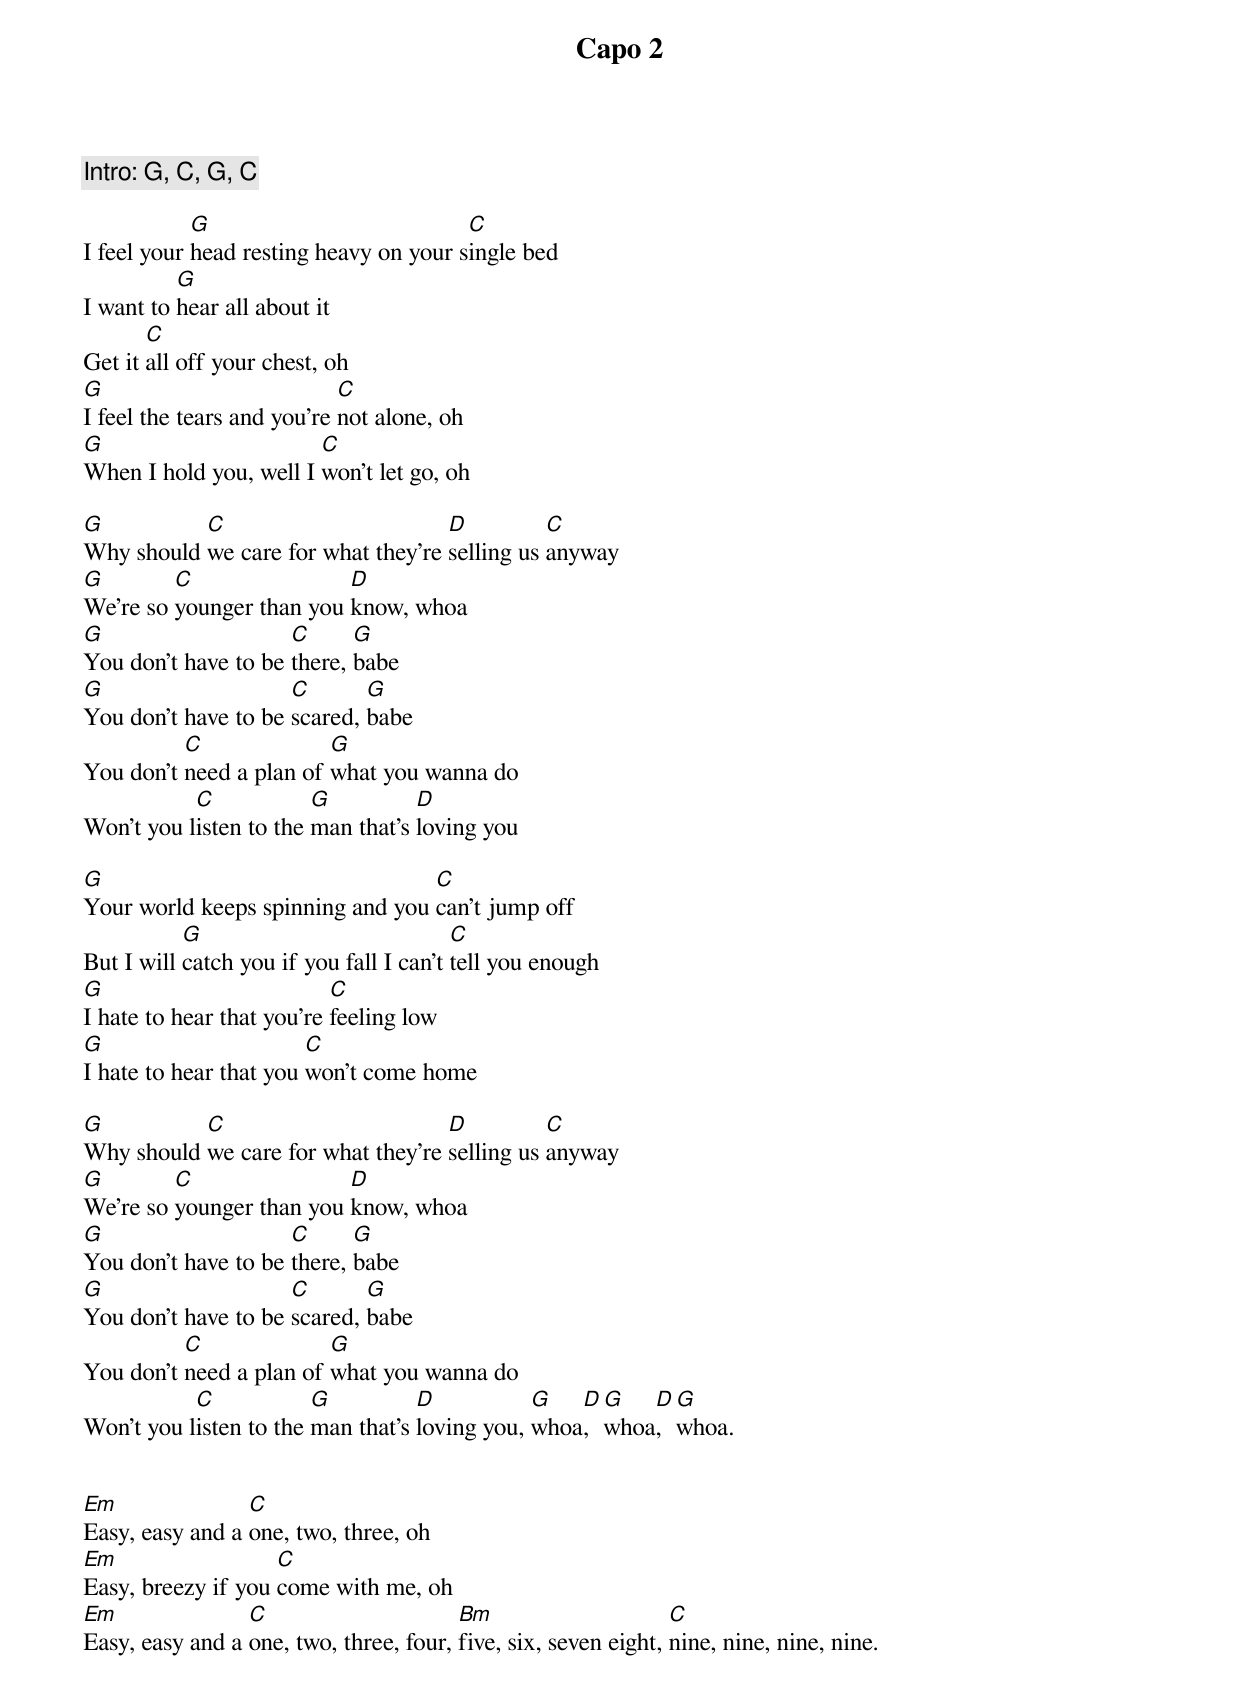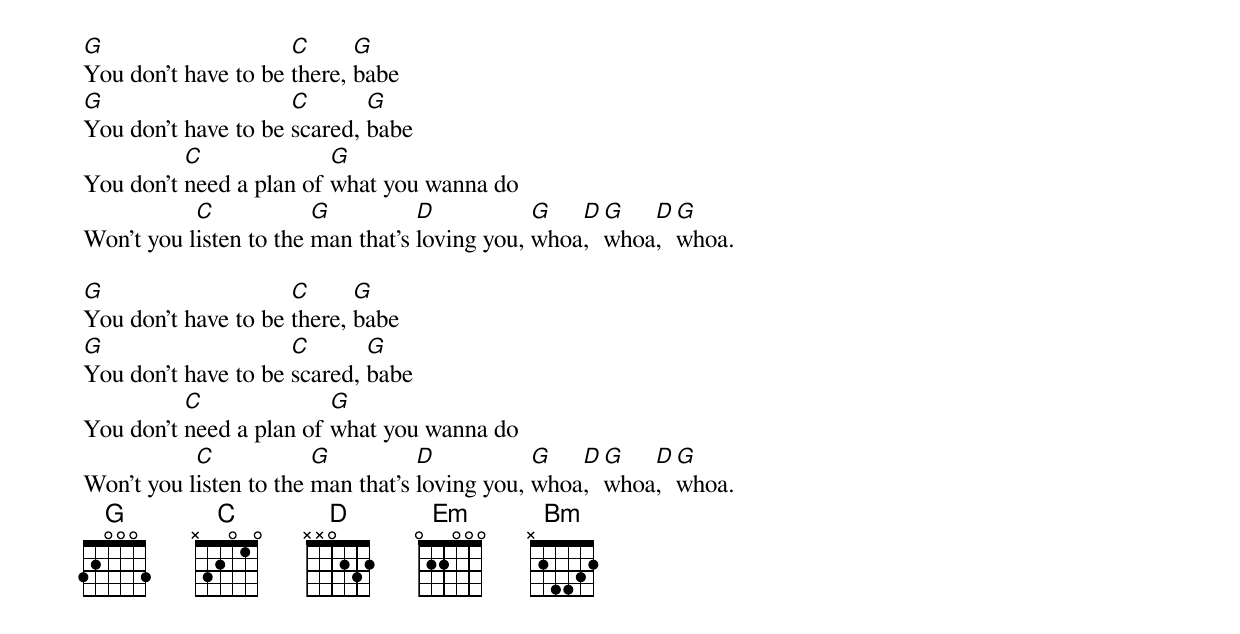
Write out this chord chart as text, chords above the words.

Capo 2

Intro: G, C, G, C

            G                           C
I feel your head resting heavy on your single bed
          G
I want to hear all about it
       C
Get it all off your chest, oh
G                           C
I feel the tears and you’re not alone, oh
G                       C
When I hold you, well I won’t let go, oh

G          C                        D          C
Why should we care for what they’re selling us anyway
G        C                D
We’re so younger than you know, whoa
G                    C      G
You don’t have to be there, babe
G                    C       G
You don’t have to be scared, babe
          C              G
You don’t need a plan of what you wanna do
           C            G          D
Won’t you listen to the man that’s loving you

G                                 C
Your world keeps spinning and you can’t jump off
           G                             C
But I will catch you if you fall I can’t tell you enough
G                          C
I hate to hear that you’re feeling low
G                       C
I hate to hear that you won’t come home

G          C                        D          C
Why should we care for what they’re selling us anyway
G        C                D
We’re so younger than you know, whoa
G                    C      G
You don’t have to be there, babe
G                    C       G
You don’t have to be scared, babe
          C              G
You don’t need a plan of what you wanna do
           C            G          D           G   D G   D G
Won’t you listen to the man that’s loving you, whoa, whoa, whoa.


Em               C
Easy, easy and a one, two, three, oh
Em                  C
Easy, breezy if you come with me, oh
Em               C                      Bm                      C
Easy, easy and a one, two, three, four, five, six, seven eight, nine, nine, nine, nine.


G                    C      G
You don’t have to be there, babe
G                    C       G
You don’t have to be scared, babe
          C              G
You don’t need a plan of what you wanna do
           C            G          D           G   D G   D G
Won’t you listen to the man that’s loving you, whoa, whoa, whoa.

G                    C      G
You don’t have to be there, babe
G                    C       G
You don’t have to be scared, babe
          C              G
You don’t need a plan of what you wanna do
           C            G          D           G   D G   D G
Won’t you listen to the man that’s loving you, whoa, whoa, whoa.
